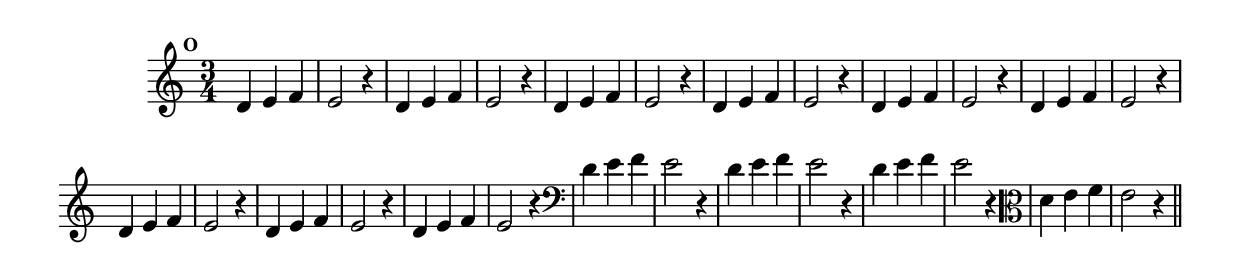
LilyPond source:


\version "2.16.0"

%\header { texidoc="Perguntas e Respostas"}

\relative c' {

  \override Staff.TimeSignature #'style = #'()
  \time 3/4 
  \override Score.BarNumber #'transparent = ##t
                                %\override Score.RehearsalMark #'font-family = #'roman
  \override Score.RehearsalMark #'font-size = #-2
  \override Score.BarNumber #'transparent = ##t
  \set Score.markFormatter = #format-mark-numbers

  \mark 14 

                                % CLARINETE

  \tag #'cl {
    d4 e f | e2 r4 
  }

                                % FLAUTA

  \tag #'fl {
    d4 e f | e2 r4 
  }

                                % OBOÉ

  \tag #'ob {
    d4 e f | e2 r4 
  }

                                % SAX ALTO

  \tag #'saxa {
    d4 e f | e2 r4 
  }

                                % SAX TENOR

  \tag #'saxt {
    d4 e f | e2 r4 
  }

                                % SAX GENES

  \tag #'saxg {
    d4 e f | e2 r4 
  }

                                % TROMPETE

  \tag #'tpt {
    d4 e f | e2 r4 
  }

                                % TROMPA

  \tag #'tpa {
    d4 e f | e2 r4 
  }

                                % TROMPA OP

  \tag #'tpaop {
    d4 e f | e2 r4 
  }

                                % TROMBONE

  \tag #'tbn {
    \clef bass
    d4 e f | e2 r4 
  }

                                % TUBA MIB

  \tag #'tbamib {
    \clef bass
    d4 e f | e2 r4 
  }

                                % TUBA SIB

  \tag #'tbasib {
    \clef bass
    d4 e f | e2 r4 
  }

                                % VIOLA

  \tag #'vla {
    \clef alto
    d4 e f | e2 r4 
  }

                                % FINAL

  \bar "||"

}
